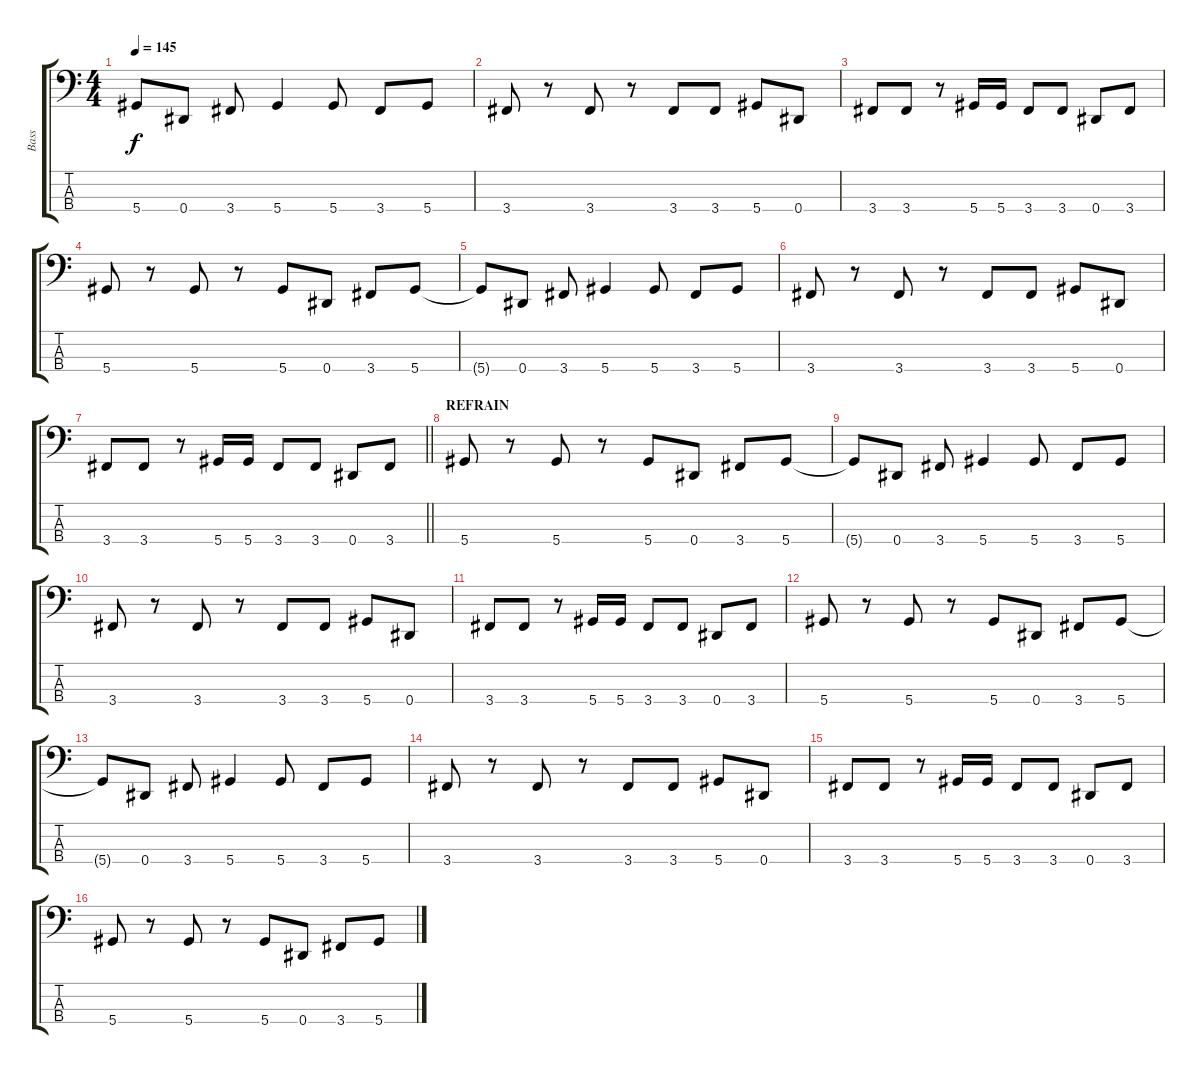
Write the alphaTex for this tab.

\track ("Bass" "Bass") {instrument electricbasspick}
\staff {score tabs}
\tuning (Gb2 Db2 Ab1 Eb1) {hide}
\ts (4 4)
\tempo 145
\clef f4
\ks c
5.4{t}.8{dy f} 0.4.8 3.4.8 5.4.4 5.4.8 3.4.8 5.4.8 |
3.4.8 r.8 3.4.8 r.8 3.4.8 3.4.8 5.4.8 0.4.8 |
3.4.8 3.4.8 r.8 5.4.16 5.4.16 3.4.8 3.4.8 0.4.8 3.4.8 |
5.4.8 r.8 5.4.8 r.8 5.4.8 0.4.8 3.4.8 5.4.8 |
5.4{t}.8 0.4.8 3.4.8 5.4.4 5.4.8 3.4.8 5.4.8 |
3.4.8 r.8 3.4.8 r.8 3.4.8 3.4.8 5.4.8 0.4.8 |
\barLineRight lightlight
3.4.8 3.4.8 r.8 5.4.16 5.4.16 3.4.8 3.4.8 0.4.8 3.4.8 |
\section ("" "REFRAIN")
5.4.8 r.8 5.4.8 r.8 5.4.8 0.4.8 3.4.8 5.4.8 |
5.4{t}.8 0.4.8 3.4.8 5.4.4 5.4.8 3.4.8 5.4.8 |
3.4.8 r.8 3.4.8 r.8 3.4.8 3.4.8 5.4.8 0.4.8 |
3.4.8 3.4.8 r.8 5.4.16 5.4.16 3.4.8 3.4.8 0.4.8 3.4.8 |
5.4.8 r.8 5.4.8 r.8 5.4.8 0.4.8 3.4.8 5.4.8 |
5.4{t}.8 0.4.8 3.4.8 5.4.4 5.4.8 3.4.8 5.4.8 |
3.4.8 r.8 3.4.8 r.8 3.4.8 3.4.8 5.4.8 0.4.8 |
3.4.8 3.4.8 r.8 5.4.16 5.4.16 3.4.8 3.4.8 0.4.8 3.4.8 |
5.4.8 r.8 5.4.8 r.8 5.4.8 0.4.8 3.4.8 5.4.8
